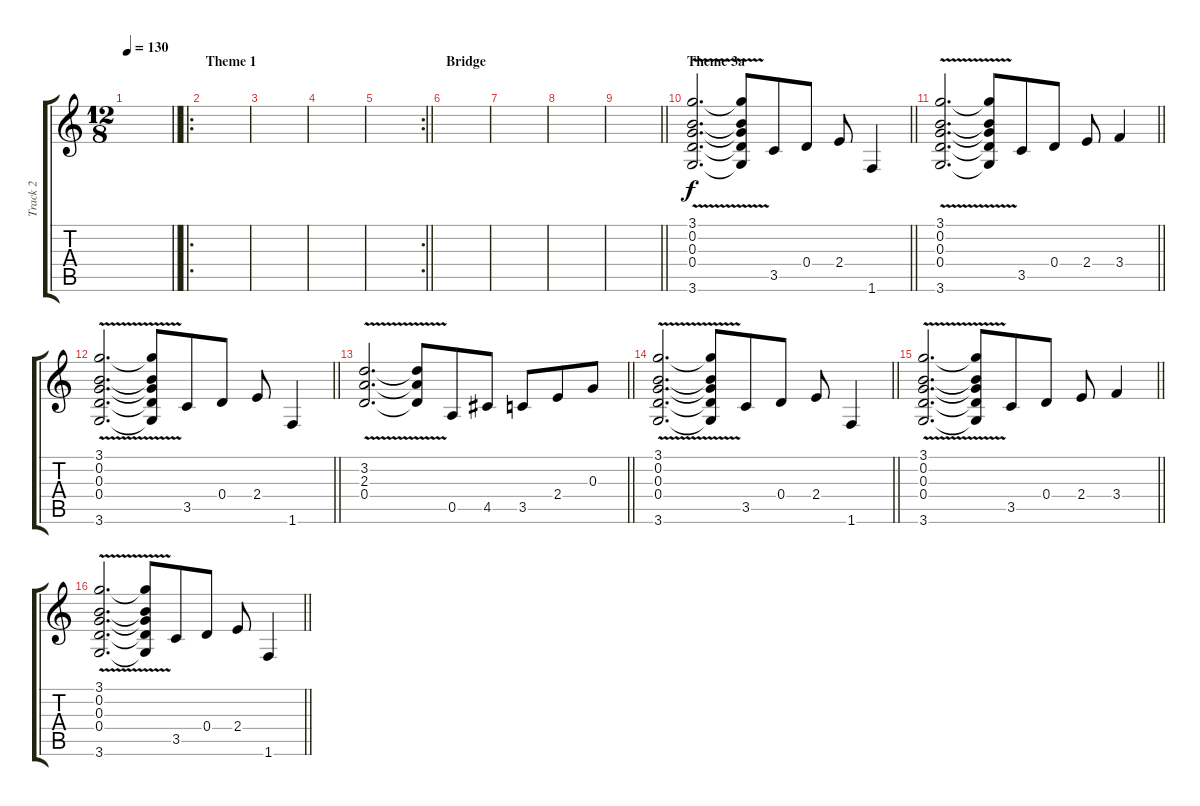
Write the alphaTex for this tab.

\track ("Track 2" "Track 2") {instrument electricguitarclean}
\staff {score tabs}
\tuning (E4 B3 G3 D3 A2 E2) {hide}
\ts (12 8)
\tempo 130
\clef g2
\barLineRight lightlight
\ks c
|
\ro
\section ("" "Theme 1")
|
|
|
\rc 2
\barLineRight lightlight
|
\section ("" "Bridge")
|
|
|
\barLineRight lightlight
|
\section ("" "Theme 3a")
\barLineRight lightlight
(3.1{v} 0.2{v} 0.3{v} 0.4{v} 3.6{v}).2{d} (3.1{t} 0.2{t} 0.3{t} 0.4{t} 3.6{t}).8 3.5.8 0.4.8 2.4.8 1.6.4 |
\barLineRight lightlight
(3.1{v} 0.2{v} 0.3{v} 0.4{v} 3.6{v}).2{d} (3.1{t} 0.2{t} 0.3{t} 0.4{t} 3.6{t}).8 3.5.8 0.4.8 2.4.8 3.4.4 |
\barLineRight lightlight
(3.1{v} 0.2{v} 0.3{v} 0.4{v} 3.6{v}).2{d} (3.1{t} 0.2{t} 0.3{t} 0.4{t} 3.6{t}).8 3.5.8 0.4.8 2.4.8 1.6.4 |
\barLineRight lightlight
(3.2{v} 2.3{v} 0.4{v}).2{d} (3.2{t} 2.3{t} 0.4{t}).8 0.5.8 4.5.8 3.5.8 2.4.8 0.3.8 |
\barLineRight lightlight
(3.1{v} 0.2{v} 0.3{v} 0.4{v} 3.6{v}).2{d} (3.1{t} 0.2{t} 0.3{t} 0.4{t} 3.6{t}).8 3.5.8 0.4.8 2.4.8 1.6.4 |
\barLineRight lightlight
(3.1{v} 0.2{v} 0.3{v} 0.4{v} 3.6{v}).2{d} (3.1{t} 0.2{t} 0.3{t} 0.4{t} 3.6{t}).8 3.5.8 0.4.8 2.4.8 3.4.4 |
\barLineRight lightlight
(3.1{v} 0.2{v} 0.3{v} 0.4{v} 3.6{v}).2{d} (3.1{t} 0.2{t} 0.3{t} 0.4{t} 3.6{t}).8 3.5.8 0.4.8 2.4.8 1.6.4
